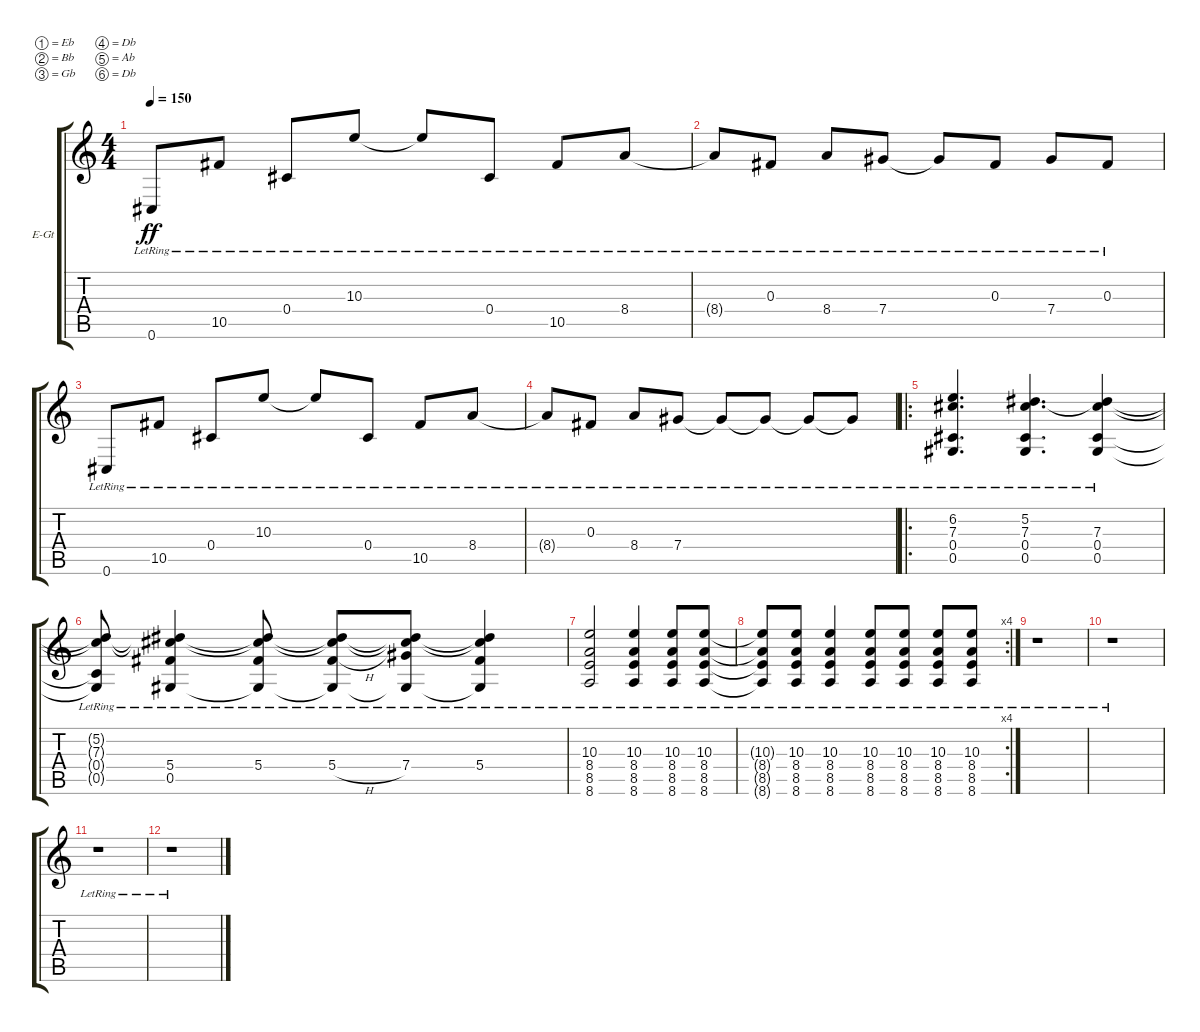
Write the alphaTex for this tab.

\defaultSystemsLayout 4
\bracketExtendMode groupsimilarinstruments
\firstSystemTrackNameOrientation horizontal
\otherSystemsTrackNameOrientation horizontal
\track ("CLEAN CHORUSED Guitar" "E-Gt") {instrument electricguitarclean}
\staff {score tabs}
\tuning (Eb4 Bb3 Gb3 Db3 Ab2 Db2)
\ts (4 4)
\tempo 150
\clef g2
\scale
0.251309
\ks c
0.6{lr}.8{dy ff} 10.5{lr}.8 0.4{lr}.8 10.3{lr}.8 10.3{lr t}.8 0.4{lr}.8 10.5{lr}.8 8.4{lr}.8 |
\scale
0.248691 8.4{lr t}.8 0.3{lr}.8 8.4{lr}.8 7.4{lr}.8 7.4{lr t}.8 0.3{lr}.8 7.4{lr}.8 0.3{lr}.8 |
\scale
0.251309 0.6{lr}.8 10.5{lr}.8 0.4{lr}.8 10.3{lr}.8 10.3{lr t}.8 0.4{lr}.8 10.5{lr}.8 8.4{lr}.8 |
\scale
0.248691 8.4{lr t}.8 0.3{lr}.8 8.4{lr}.8 7.4{lr}.8 7.4{lr t}.8 7.4{lr t}.8 7.4{lr t}.8 7.4{lr t}.8 |
\ro
\scale
0.206169 (0.5{lr} 0.4{lr} 7.3{lr} 6.2{lr}).4{d} (0.4{lr} 7.3{lr} 5.2{lr} 0.5{lr}).4{d} (0.4{lr} 0.5{lr} 7.3{lr} 5.2{t}).4 |
\scale
0.352273 (0.4{lr t} 0.5{lr t} 7.3{lr t} 5.2{t}).8 (5.4{lr} 0.5 7.3{t} 5.2{t}).4 (5.4{lr} 0.5{t} 7.3{t} 5.2{t}).8 (5.4{h lr} 0.5{t} 7.3{t} 5.2{t}).8 (7.4{lr} 0.5{t} 7.3{t} 5.2{t}).8 (5.4{lr} 0.5{t} 7.3{t} 5.2{t}).4 |
\scale
0.188312 (8.6{lr} 8.5{lr} 8.4{lr} 10.3{lr}).2 (8.6{lr} 8.5{lr} 8.4{lr} 10.3{lr}).4 (8.6{lr} 8.5{lr} 8.4{lr} 10.3{lr}).8 (10.3{lr} 8.4{lr} 8.5{lr} 8.6{lr}).8 |
\rc 4
\scale
0.253247 (8.6{lr t} 8.5{lr t} 8.4{lr t} 10.3{lr t}).8 (8.6{lr} 8.5{lr} 8.4{lr} 10.3{lr}).8 (8.6{lr} 8.5{lr} 8.4{lr} 10.3{lr}).4 (8.6{lr} 8.5{lr} 8.4{lr} 10.3{lr}).8 (8.6{lr} 8.5{lr} 8.4{lr} 10.3{lr}).8 (8.6{lr} 8.5{lr} 8.4{lr} 10.3{lr}).8 (8.6{lr} 8.5{lr} 8.4{lr} 10.3{lr}).8 |
\scale
0.25 r.1 |
\scale
0.25 r.1 |
\scale
0.25 r.1 |
\scale
0.25 r.1 |
\scale
0.25 |
\scale
0.25 |
\scale
0.25 |
\scale
0.25
